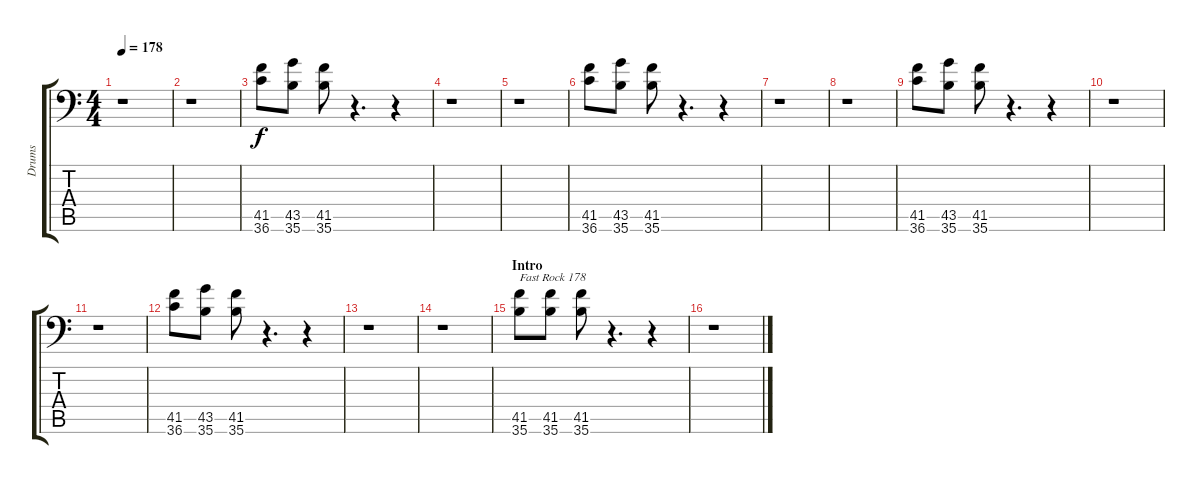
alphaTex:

\track ("Drums" "Drums") {instrument acousticgrandpiano}
\staff {score tabs}
\tuning (C-1 C-1 C-1 C-1 C-1 C-1) {hide}
\ts (4 4)
\tempo 178
\clef f4
\ks c
r.1{dy f} |
r.1 |
(41.5 36.6).8 (43.5 35.6).8 (41.5 35.6).8 r.4{d} r.4 |
r.1 |
r.1 |
(41.5 36.6).8 (43.5 35.6).8 (41.5 35.6).8 r.4{d} r.4 |
r.1 |
r.1 |
(41.5 36.6).8 (43.5 35.6).8 (41.5 35.6).8 r.4{d} r.4 |
r.1 |
r.1 |
(41.5 36.6).8 (43.5 35.6).8 (41.5 35.6).8 r.4{d} r.4 |
r.1 |
r.1 |
\section ("" "Intro")
(41.5 35.6).8{txt "Fast Rock 178"} (41.5 35.6).8 (41.5 35.6).8 r.4{d} r.4 |
r.1
